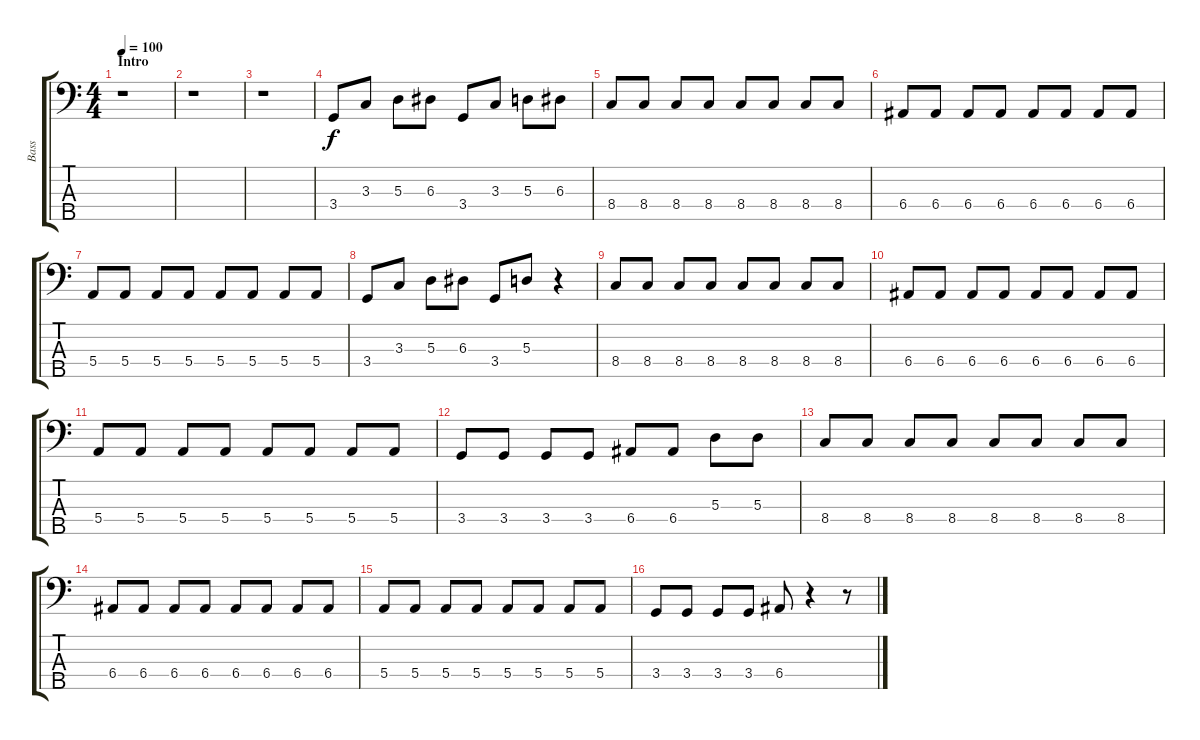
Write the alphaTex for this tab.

\track ("Bass" "Bass") {instrument electricbasspick}
\staff {score tabs}
\tuning (G2 D2 A1 E1 B0) {hide}
\ts (4 4)
\section ("" "Intro")
\tempo 100
\clef f4
\ks c
r.1{dy f instrument electricbasspick} |
r.1 |
r.1 |
3.4.8 3.3.8 5.3.8 6.3.8 3.4.8 3.3.8 5.3.8 6.3.8 |
8.4.8 8.4.8 8.4.8 8.4.8 8.4.8 8.4.8 8.4.8 8.4.8 |
6.4.8 6.4.8 6.4.8 6.4.8 6.4.8 6.4.8 6.4.8 6.4.8 |
5.4.8 5.4.8 5.4.8 5.4.8 5.4.8 5.4.8 5.4.8 5.4.8 |
3.4.8 3.3.8 5.3.8 6.3.8 3.4.8 5.3.8 r.4 |
8.4.8 8.4.8 8.4.8 8.4.8 8.4.8 8.4.8 8.4.8 8.4.8 |
6.4.8 6.4.8 6.4.8 6.4.8 6.4.8 6.4.8 6.4.8 6.4.8 |
5.4.8 5.4.8 5.4.8 5.4.8 5.4.8 5.4.8 5.4.8 5.4.8 |
3.4.8 3.4.8 3.4.8 3.4.8 6.4.8 6.4.8 5.3.8 5.3.8 |
8.4.8 8.4.8 8.4.8 8.4.8 8.4.8 8.4.8 8.4.8 8.4.8 |
6.4.8 6.4.8 6.4.8 6.4.8 6.4.8 6.4.8 6.4.8 6.4.8 |
5.4.8 5.4.8 5.4.8 5.4.8 5.4.8 5.4.8 5.4.8 5.4.8 |
3.4.8 3.4.8 3.4.8 3.4.8 6.4.8 r.4 r.8
